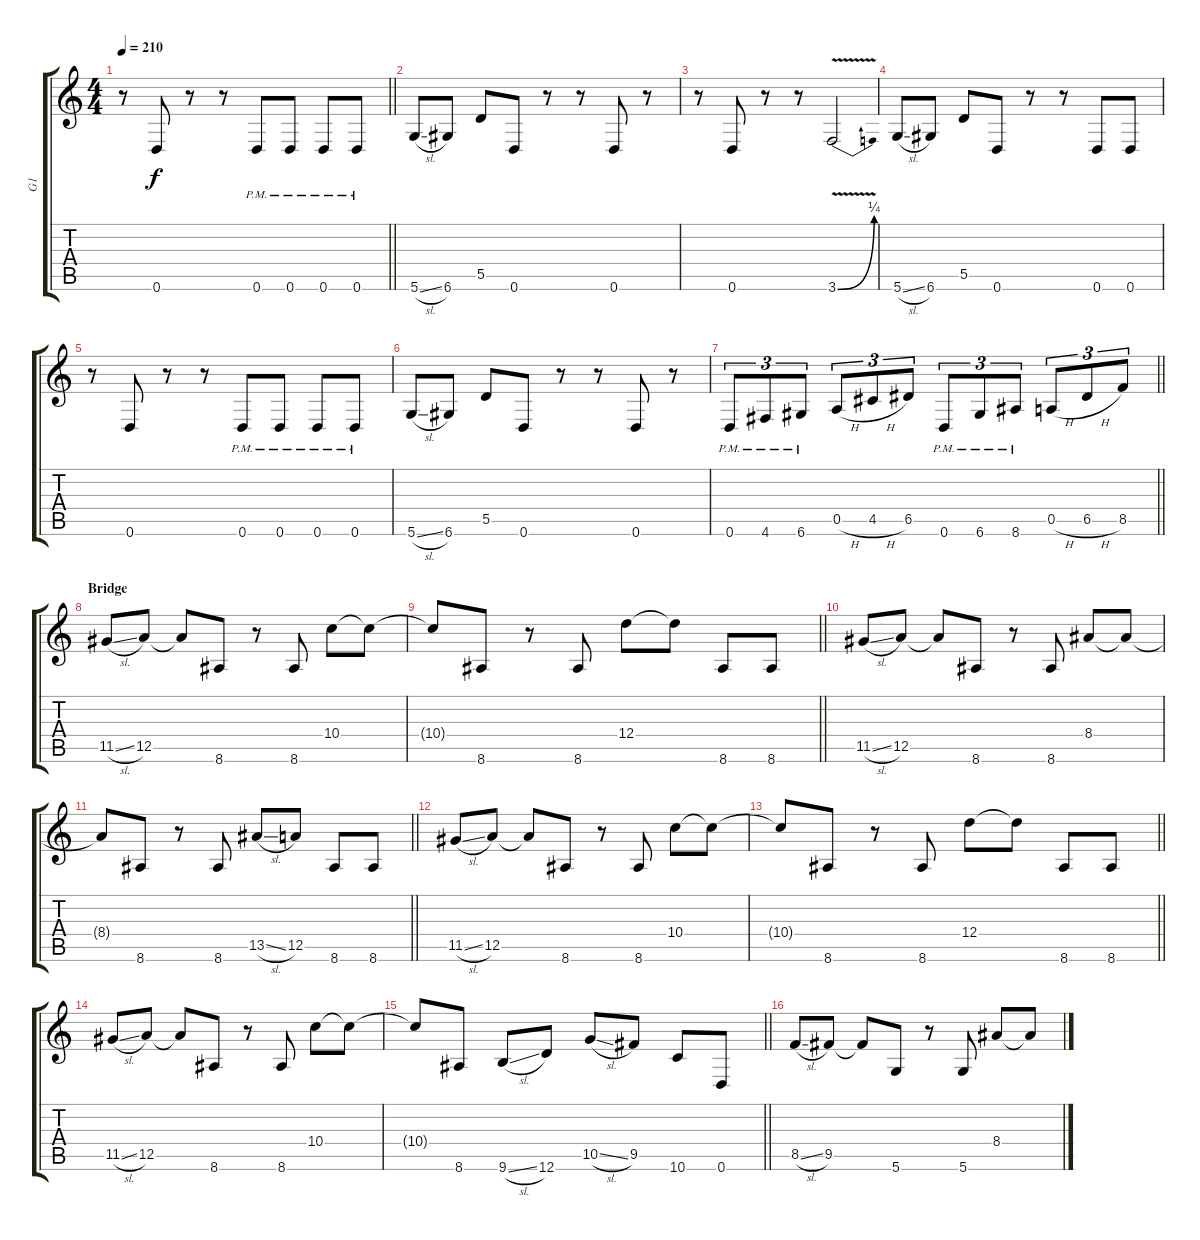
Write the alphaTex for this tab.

\track ("G1" "G1") {instrument distortionguitar}
\staff {score tabs}
\tuning (E4 B3 G3 D3 A2 D2) {hide}
\ts (4 4)
\tempo 210
\clef g2
\barLineRight lightlight
\ks c
r.8{dy f} 0.6.8 r.8 r.8 0.6{pm}.8 0.6{pm}.8 0.6{pm}.8 0.6{pm}.8 |
5.6{sl}.8 6.6.8 5.5.8 0.6.8 r.8 r.8 0.6.8 r.8 |
r.8 0.6.8 r.8 r.8 3.6{be (bend 0 0 60 1) v}.2 |
5.6{sl}.8 6.6.8 5.5.8 0.6.8 r.8 r.8 0.6.8 0.6.8 |
r.8 0.6.8 r.8 r.8 0.6{pm}.8 0.6{pm}.8 0.6{pm}.8 0.6{pm}.8 |
5.6{sl}.8 6.6.8 5.5.8 0.6.8 r.8 r.8 0.6.8 r.8 |
\barLineRight lightlight
0.6{pm}.8{tu (3 2)} 4.6{pm}.8{tu (3 2)} 6.6{pm}.8{tu (3 2)} 0.5{h}.8{tu (3 2)} 4.5{h}.8{tu (3 2)} 6.5.8{tu (3 2)} 0.6{pm}.8{tu (3 2)} 6.6{pm}.8{tu (3 2)} 8.6{pm}.8{tu (3 2)} 0.5{h}.8{tu (3 2)} 6.5{h}.8{tu (3 2)} 8.5.8{tu (3 2)} |
\section ("" "Bridge")
11.5{sl}.8 12.5.8 12.5{t}.8 8.6.8 r.8 8.6.8 10.4.8 10.4{t}.8 |
\barLineRight lightlight
10.4{t}.8 8.6.8 r.8 8.6.8 12.4.8 12.4{t}.8 8.6.8 8.6.8 |
11.5{sl}.8 12.5.8 12.5{t}.8 8.6.8 r.8 8.6.8 8.4.8 8.4{t}.8 |
\barLineRight lightlight
8.4{t}.8 8.6.8 r.8 8.6.8 13.5{sl}.8 12.5.8 8.6.8 8.6.8 |
11.5{sl}.8 12.5.8 12.5{t}.8 8.6.8 r.8 8.6.8 10.4.8 10.4{t}.8 |
\barLineRight lightlight
10.4{t}.8 8.6.8 r.8 8.6.8 12.4.8 12.4{t}.8 8.6.8 8.6.8 |
11.5{sl}.8 12.5.8 12.5{t}.8 8.6.8 r.8 8.6.8 10.4.8 10.4{t}.8 |
\barLineRight lightlight
10.4{t}.8 8.6.8 9.6{sl}.8 12.6.8 10.5{sl}.8 9.5.8 10.6.8 0.6.8 |
8.5{sl}.8 9.5.8 9.5{t}.8 5.6.8 r.8 5.6.8 8.4.8 8.4{t}.8
